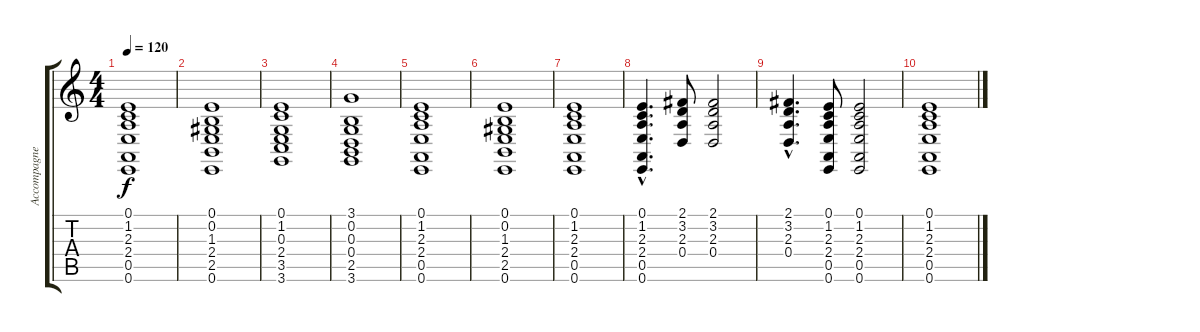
\track ("Accompagnement" "Accompagne") {instrument voiceoohs}
\staff {score tabs}
\tuning (E4 B3 G3 D3 A2 E2) {hide}
\ts (4 4)
\tempo 120
\clef g2
\ks c
(0.1 1.2 2.3 2.4 0.5 0.6).1{dy f} |
(0.1 0.2 1.3 2.4 2.5 0.6).1 |
(0.1 1.2 0.3 2.4 3.5 3.6).1 |
(3.1 0.2 0.3 0.4 2.5 3.6).1 |
(0.1 1.2 2.3 2.4 0.5 0.6).1 |
(0.1 0.2 1.3 2.4 2.5 0.6).1 |
(0.1 1.2 2.3 2.4 0.5 0.6).1 |
(0.1{hac} 1.2{hac} 2.3{hac} 2.4{hac} 0.5{hac} 0.6{hac}).4{d} (2.1 3.2 2.3 0.4).8 (2.1 3.2 2.3 0.4).2 |
(2.1{hac} 3.2{hac} 2.3{hac} 0.4{hac}).4{d} (0.1 1.2 2.3 2.4 0.5 0.6).8 (0.1 1.2 2.3 2.4 0.5 0.6).2 |
(0.1 1.2 2.3 2.4 0.5 0.6).1
